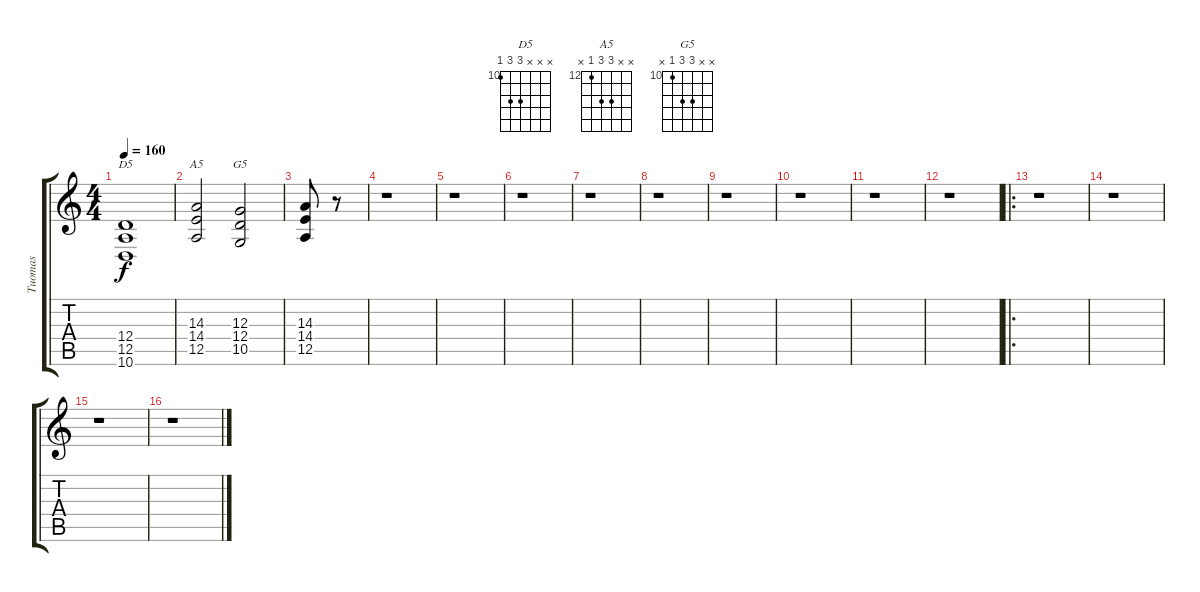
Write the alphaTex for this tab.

\track ("Tuomas" "Tuomas") {instrument stringensemble1}
\staff {score tabs}
\tuning (E4 B3 G3 D3 A2 E2) {hide}
\chord ("D5" x x x 12 12 10) {firstfret 10}
\chord ("A5" x x 14 14 12 x) {firstfret 12}
\chord ("G5" x x 12 12 10 x) {firstfret 10}
\ts (4 4)
\tempo 160
\clef g2
\ks c
(12.4 12.5 10.6).1{ch "D5" dy f} |
(14.3 14.4 12.5).2{ch "A5"} (12.3 12.4 10.5).2{ch "G5"} |
(14.3 14.4 12.5).8 r.8 |
r.1 |
r.1 |
r.1 |
r.1 |
r.1 |
r.1 |
r.1 |
r.1 |
r.1 |
\ro
r.1 |
r.1 |
r.1 |
r.1
